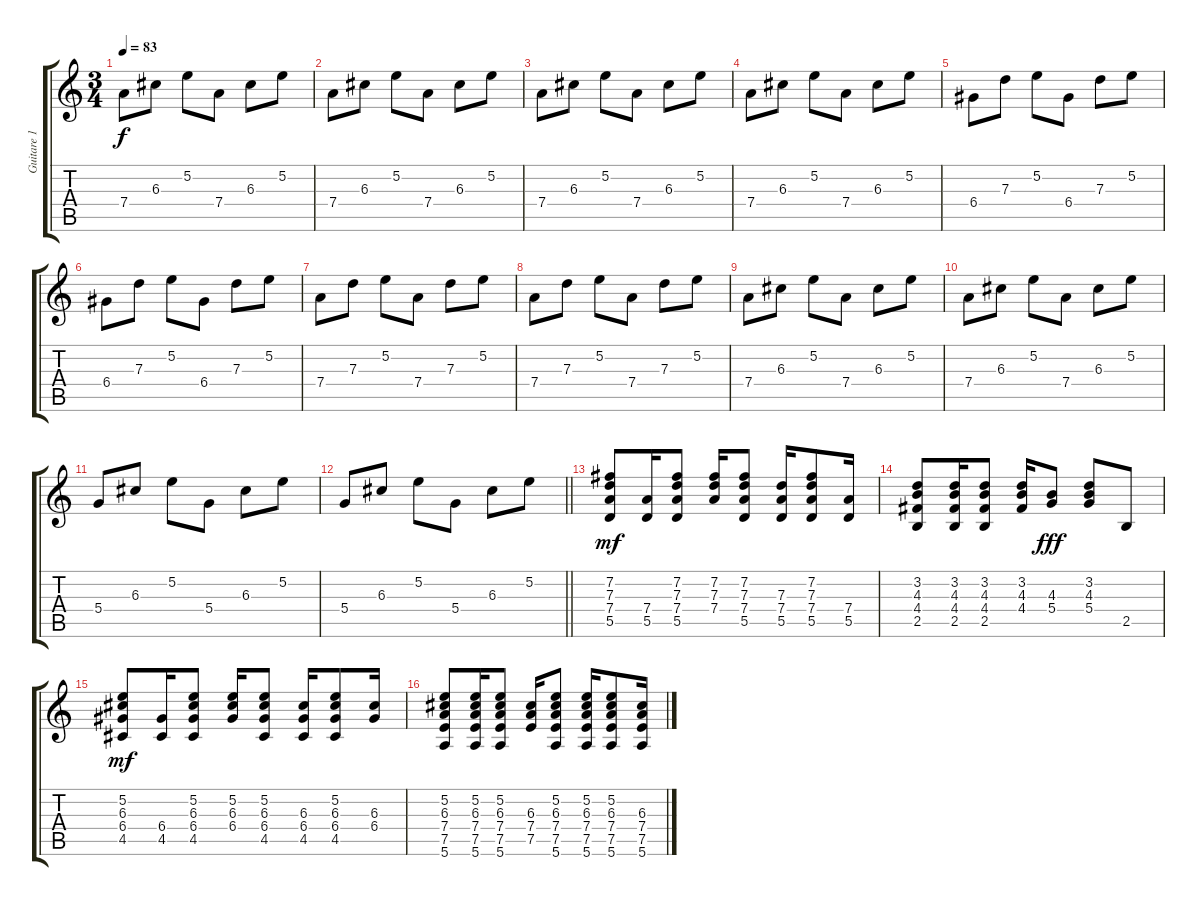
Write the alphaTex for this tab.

\track ("Guitare 1" "Guitare 1") {instrument electricguitarclean}
\staff {score tabs}
\tuning (E4 B3 G3 D3 A2 E2) {hide}
\ts (3 4)
\tempo 83
\clef g2
\ks c
7.4.8{dy f} 6.3.8 5.2.8 7.4.8 6.3.8 5.2.8 |
7.4.8 6.3.8 5.2.8 7.4.8 6.3.8 5.2.8 |
7.4.8 6.3.8 5.2.8 7.4.8 6.3.8 5.2.8 |
7.4.8 6.3.8 5.2.8 7.4.8 6.3.8 5.2.8 |
6.4.8 7.3.8 5.2.8 6.4.8 7.3.8 5.2.8 |
6.4.8 7.3.8 5.2.8 6.4.8 7.3.8 5.2.8 |
7.4.8 7.3.8 5.2.8 7.4.8 7.3.8 5.2.8 |
7.4.8 7.3.8 5.2.8 7.4.8 7.3.8 5.2.8 |
7.4.8 6.3.8 5.2.8 7.4.8 6.3.8 5.2.8 |
7.4.8 6.3.8 5.2.8 7.4.8 6.3.8 5.2.8 |
5.4.8 6.3.8 5.2.8 5.4.8 6.3.8 5.2.8 |
\barLineRight lightlight
5.4.8 6.3.8 5.2.8 5.4.8 6.3.8 5.2.8 |
\section ("" "")
(7.2 7.3 7.4 5.5).8{dy mf volume 12 instrument electricguitarclean} (7.4 5.5).16 (7.2 7.3 7.4 5.5).8 (7.2 7.3 7.4).16 (7.2 7.3 7.4 5.5).8 (7.3 7.4 5.5).16 (7.2 7.3 7.4 5.5).8 (7.4 5.5).16 |
(3.2 4.3 4.4 2.5).8 (3.2 4.3 4.4 2.5).16 (3.2 4.3 4.4 2.5).8 (3.2 4.3 4.4).16 (4.3 5.4).8{dy fff} (3.2 4.3 5.4).8 2.5.8 |
(5.2 6.3 6.4 4.5).8{dy mf} (6.4 4.5).16 (5.2 6.3 6.4 4.5).8 (5.2 6.3 6.4).16 (5.2 6.3 6.4 4.5).8 (6.3 6.4 4.5).16 (5.2 6.3 6.4 4.5).8 (6.3 6.4).16 |
(5.2 6.3 7.4 7.5 5.6).8 (5.2 6.3 7.4 7.5 5.6).16 (5.2 6.3 7.4 7.5 5.6).8 (6.3 7.4 7.5).16 (5.2 6.3 7.4 7.5 5.6).8 (5.2 6.3 7.4 7.5 5.6).16 (5.2 6.3 7.4 7.5 5.6).8 (6.3 7.4 7.5 5.6).16
